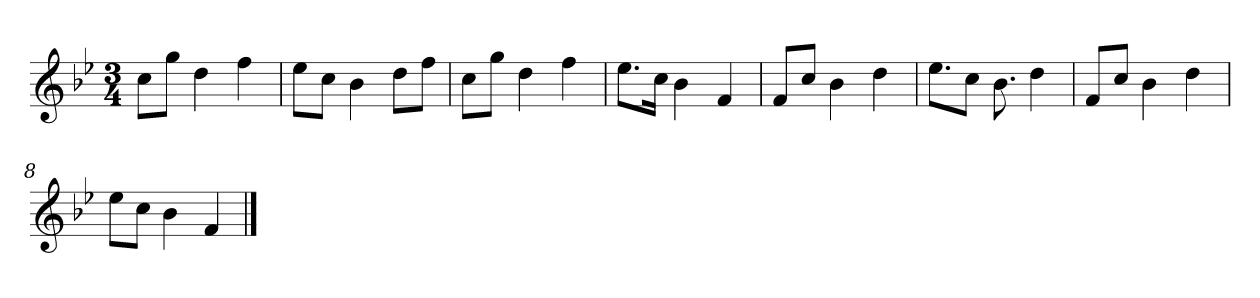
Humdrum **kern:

**kern
*part1
*staff1
*clefG2
*k[b-e-]
*B-:
*M3/4
=
8cc\L
8gg\J
4dd
4ff
=2
8ee-\L
8cc\J
4b-
8dd\L
8ff\J
=3
8cc\L
8gg\J
4dd
4ff
=4
8.ee-\L
16cc\Jk
4b-
4f
=5y
8f/L
8cc/J
4b-
4dd
=6
8.ee-\L
8cc\J
8.b-
4dd
=7
8f/L
8cc/J
4b-
4dd
=8
8ee-\L
8cc\J
4b-
4f
==
*-
